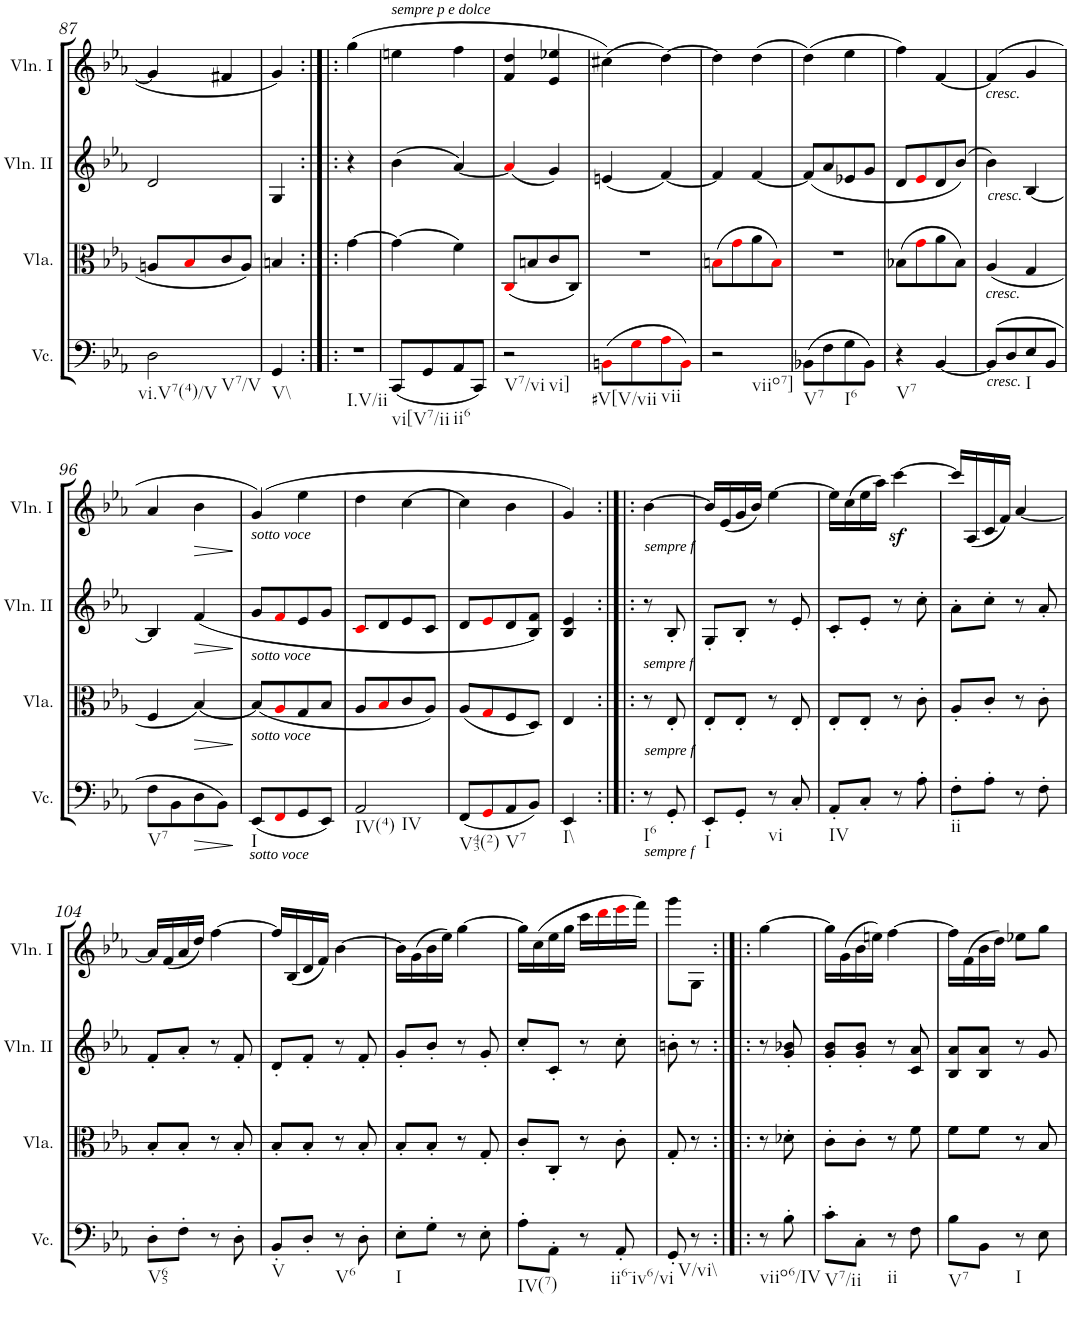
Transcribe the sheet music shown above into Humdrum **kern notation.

**kern	**dynam	**kern	**dynam	**kern	**dynam	**kern	**dynam
*part4	*part4	*part3	*part3	*part2	*part2	*part1	*part1
*staff4	*staff4	*staff3	*staff3	*staff2	*staff2	*staff1	*staff1
*I"Violoncello	*	*I"Viola	*	*I"Violin II	*	*I"Violin I	*
*I'Vc.	*	*I'Vla.	*	*I'Vln. II	*	*I'Vln. I	*
!!LO:PB:g=z
*clefF4	*	*clefC3	*	*clefG2	*	*clefG2	*
*k[b-e-a-]	*	*k[b-e-a-]	*	*k[b-e-a-]	*	*k[b-e-a-]	*
*M2/4	*	*M2/4	*	*M2/4	*	*M2/4	*
=87	=87	=87	=87	=87	=87	=87	=87
!LO:TX:b:t=vi.V7(4)/V	!	!	!	!	!	!	!
!LO:TX:b:t=V7/V	!	!	!	!	!	!	!
2D\	.	8An/L	.	2d/	.	4g/]	.
.	.	8B-i/	.	.	.	.	.
.	.	8c/	.	.	.	4f#X/	.
.	.	8A/J	.	.	.	.	.
=88	=88	=88	=88	=88	=88	=88	=88
!LO:TX:b:t=V\\	!	!	!	!	!	!	!
4GG/	.	4Bn/	.	4G/	.	4g/	.
=88X9:|!|:	=88X9:|!|:	=88X9:|!|:	=88X9:|!|:	=88X9:|!|:	=88X9:|!|:	=88X9:|!|:	=88X9:|!|:
!LO:TX:b:t=I.V/ii	!	!	!	!	!	!	!
2r	.	[4g\	.	4r	.	(4gg\	.
.	.	4ryy	.	4ryy	.	4ryy	.
=89	=89	=89	=89	=89	=89	=89	=89
!	!	!	!	!	!	!LO:TX:a:i:t=sempre p e dolce	!
!LO:TX:b:t=vi[V7/ii	!	!	!	!	!	!	!
(8CC/L	.	(4g\]	.	(4b-\	.	4een\	.
8GG/	.	.	.	.	.	.	.
!LO:TX:b:t=ii6	!	!	!	!	!	!	!
8AA-/	.	4f\)	.	[4a-/)	.	4ff\	.
8CC/J)	.	.	.	.	.	.	.
=90	=90	=90	=90	=90	=90	=90	=90
!LO:TX:b:t=V7/vi	!	!	!	!	!	!	!
!LO:TX:b:t=vi]	!	!	!	!	!	!	!
2r	.	(8Ci/L	.	(4a-i/]	.	4f/ 4dd/	.
.	.	8Bn/	.	.	.	.	.
.	.	8c/	.	4g/)	.	4e-/ 4ee-X/	.
.	.	8C/J)	.	.	.	.	.
=91	=91	=91	=91	=91	=91	=91	=91
!LO:TX:b:t=#V[V/vii	!	!	!	!	!	!	!
(8BBni\L	.	2r	.	(4en/	.	(4cc#X\)	.
8Gi\	.	.	.	.	.	.	.
!LO:TX:b:t=vii	!	!	!	!	!	!	!
8A-i\	.	.	.	[4f/)	.	[4dd\)	.
8BBi\J)	.	.	.	.	.	.	.
=92	=92	=92	=92	=92	=92	=92	=92
!LO:TX:b:t=viio7]	!	!	!	!	!	!	!
2r	.	(8Bni\L	.	4f/]	.	4dd\]	.
.	.	8gi\	.	.	.	.	.
.	.	8a-\	.	[4f/	.	(4dd\	.
.	.	8Bi\J)	.	.	.	.	.
=93	=93	=93	=93	=93	=93	=93	=93
!LO:TX:b:t=V7	!	!	!	!	!	!	!
(8BB-X\L	.	2r	.	(8f/L]	.	(4dd\)	.
8F\	.	.	.	8a-/	.	.	.
!LO:TX:b:t=I6	!	!	!	!	!	!	!
8G\	.	.	.	8e-X/	.	4ee-\	.
8BB-\J)	.	.	.	8g/J	.	.	.
=94	=94	=94	=94	=94	=94	=94	=94
!LO:TX:b:t=V7	!	!	!	!	!	!	!
4r	.	(8B-X\L	.	8d/L	.	4ff\)	.
.	.	8gi\	.	8e-i/	.	.	.
[4BB-/	.	8a-\	.	8d/	.	[4f/	.
.	.	8B-\J)	.	(8b-/J)	.	.	.
=95	=95	=95	=95	=95	=95	=95	=95
!	!	!	!	!	!	!LO:TX:b:i:t=cresc.	!
!	!	!	!	!LO:TX:b:i:t=cresc.	!	!	!
!	!	!LO:TX:b:i:t=cresc.	!	!	!	!	!
!LO:TX:b:i:t=cresc.	!	!	!	!	!	!	!
(8BB-/L]	.	(4A-/	.	4b-\)	.	(4f/]	.
8D/	.	.	.	.	.	.	.
!LO:TX:b:t=I	!	!	!	!	!	!	!
8E-/	.	4G/	.	[4B-/	.	4g/	.
8BB-/J	.	.	.	.	.	.	.
!!LO:LB:g=z
=96	=96	=96	=96	=96	=96	=96	=96
!LO:TX:b:t=V7	!	!	!	!	!	!	!
8F\L	.	4F/	.	4B-/]	.	4a-/	.
8BB-\	.	.	.	.	.	.	.
!	!LO:HP:b	!	!LO:HP:b	!	!LO:HP:b	!	!LO:HP:b
8D\	>	[4B-/)	>	(4f/	>	4b-\	>
8BB-\J)	.	.	.	.	.	.	.
.	]	.	]	.	]	.	]
=97	=97	=97	=97	=97	=97	=97	=97
!	!	!	!	!	!	!LO:TX:b:i:t=sotto voce	!
!	!	!	!	!LO:TX:b:i:t=sotto voce	!	!	!
!	!	!LO:TX:b:i:t=sotto voce	!	!	!	!	!
!LO:TX:b:i:t=sotto voce	!	!	!	!	!	!	!
!LO:TX:b:t=I	!	!	!	!	!	!	!
(8EE-/L	.	(8B-/L]	.	8g/L	.	(4g/)	.
8FFi/	.	8A-i/	.	8fi/	.	.	.
8GG/	.	8G/	.	8e-/	.	4ee-\	.
8EE-/J)	.	8B-/J	.	8g/J	.	.	.
=98	=98	=98	=98	=98	=98	=98	=98
!LO:TX:b:t=IV(4)	!	!	!	!	!	!	!
!LO:TX:b:t=IV	!	!	!	!	!	!	!
2AA-/	.	8A-/L	.	8ci/L	.	4dd\	.
.	.	8B-i/	.	8d/	.	.	.
.	.	8c/	.	8e-/	.	[4cc\	.
.	.	8A-/J)	.	8c/J	.	.	.
=99	=99	=99	=99	=99	=99	=99	=99
!LO:TX:b:t=V43(2)	!	!	!	!	!	!	!
(8FF/L	.	(8A-/L	.	8d/L	.	4cc\]	.
8GGi/	.	8Gi/	.	8e-i/	.	.	.
!LO:TX:b:t=V7	!	!	!	!	!	!	!
8AA-/	.	8F/	.	8d/	.	4b-\	.
8BB-/J)	.	8D/J)	.	8B-/ 8f/J)	.	.	.
=100	=100	=100	=100	=100	=100	=100	=100
!LO:TX:b:t=I\\	!	!	!	!	!	!	!
4EE-/	.	4E-/	.	4B-/ 4e-/	.	4g/)	.
=100X10:|!|:	=100X10:|!|:	=100X10:|!|:	=100X10:|!|:	=100X10:|!|:	=100X10:|!|:	=100X10:|!|:	=100X10:|!|:
!	!	!	!	!	!	!LO:TX:b:i:t=sempre f	!
!	!	!LO:TX:a:i:t=sempre f	!	!	!	!	!
!LO:TX:a:i:t=sempre f	!	!	!	!	!	!	!
!LO:TX:b:i:t=sempre f	!	!	!	!	!	!	!
!LO:TX:b:t=I6	!	!	!	!	!	!	!
8r	.	8r	.	8r	.	[4b-\	.
8GG'/	.	8E-'/	.	8B-'/	.	.	.
=101	=101	=101	=101	=101	=101	=101	=101
!LO:TX:b:t=I	!	!	!	!	!	!	!
8EE-'/L	.	8E-'/L	.	8G'/L	.	16b-/LL]	.
.	.	.	.	.	.	(16e-/	.
8GG'/J	.	8E-'/J	.	8B-'/J	.	16g/	.
.	.	.	.	.	.	16b-/JJ)	.
!LO:TX:b:t=vi	!	!	!	!	!	!	!
8r	.	8r	.	8r	.	[4ee-\	.
8C'/	.	8E-'/	.	8e-'/	.	.	.
=102	=102	=102	=102	=102	=102	=102	=102
!LO:TX:b:t=IV	!	!	!	!	!	!	!
8AA-'/L	.	8E-'/L	.	8c'/L	.	16ee-\LL]	.
.	.	.	.	.	.	(16cc\	.
8C'/J	.	8E-'/J	.	8e-'/J	.	16ee-\	.
.	.	.	.	.	.	16aa-\JJ)	.
8r	.	8r	.	8r	.	[4cccz<\	.
8A-'\	.	8c'\	.	8cc'\	.	.	.
=103	=103	=103	=103	=103	=103	=103	=103
!LO:TX:b:t=ii	!	!	!	!	!	!	!
8F'\L	.	8A-'/L	.	8a-'\L	.	16ccc/LL]	.
.	.	.	.	.	.	(16A-/	.
8A-'\J	.	8c'/J	.	8cc'\J	.	16c/	.
.	.	.	.	.	.	16f/JJ)	.
8r	.	8r	.	8r	.	[4a-/	.
8F'\	.	8c'\	.	8a-'/	.	.	.
!!LO:LB:g=z
=104	=104	=104	=104	=104	=104	=104	=104
!LO:TX:b:t=V65	!	!	!	!	!	!	!
8D'\L	.	8B-'/L	.	8f'/L	.	16a-/LL]	.
.	.	.	.	.	.	(16f/	.
8F'\J	.	8B-'/J	.	8a-'/J	.	16a-/	.
.	.	.	.	.	.	16dd/JJ)	.
8r	.	8r	.	8r	.	[4ff\	.
8D'\	.	8B-'/	.	8f'/	.	.	.
=105	=105	=105	=105	=105	=105	=105	=105
!LO:TX:b:t=V	!	!	!	!	!	!	!
8BB-'/L	.	8B-'/L	.	8d'/L	.	16ff/LL]	.
.	.	.	.	.	.	(16B-/	.
8D'/J	.	8B-'/J	.	8f'/J	.	16d/	.
.	.	.	.	.	.	16f/JJ)	.
!LO:TX:b:t=V6	!	!	!	!	!	!	!
8r	.	8r	.	8r	.	[4b-\	.
8D'\	.	8B-'/	.	8f'/	.	.	.
=106	=106	=106	=106	=106	=106	=106	=106
!LO:TX:b:t=I	!	!	!	!	!	!	!
8E-'\L	.	8B-'/L	.	8g'/L	.	16b-\LL]	.
.	.	.	.	.	.	(16g\	.
8G'\J	.	8B-'/J	.	8b-'/J	.	16b-\	.
.	.	.	.	.	.	16ee-\JJ)	.
8r	.	8r	.	8r	.	[4gg\	.
8E-'\	.	8G'/	.	8g'/	.	.	.
=107	=107	=107	=107	=107	=107	=107	=107
!LO:TX:b:t=IV(7)	!	!	!	!	!	!	!
8A-'\L	.	8c'/L	.	8cc'/L	.	16gg\LL]	.
.	.	.	.	.	.	(16cc\	.
8AA-'\J	.	8C'/J	.	8c'/J	.	16ee-\	.
.	.	.	.	.	.	16gg\JJ	.
8r	.	8r	.	8r	.	16ccc\LL	.
.	.	.	.	.	.	16dddi\	.
!LO:TX:b:t=ii6-iv6/vi	!	!	!	!	!	!	!
8AA-'/	.	8c'\	.	8cc'\	.	16eee-i\	.
.	.	.	.	.	.	16fff\JJ)	.
=108	=108	=108	=108	=108	=108	=108	=108
!LO:TX:b:t=V/vi\\	!	!	!	!	!	!	!
8GG'/	.	8G'/	.	8bn'\	.	8ggg\L	.
8r	.	8r	.	8r	.	8G\J	.
=108X11:|!|:	=108X11:|!|:	=108X11:|!|:	=108X11:|!|:	=108X11:|!|:	=108X11:|!|:	=108X11:|!|:	=108X11:|!|:
!LO:TX:b:t=viio6/IV	!	!	!	!	!	!	!
8r	.	8r	.	8r	.	[4gg\	.
8B-'\	.	8d-X'\	.	8g/' 8b-X/'	.	.	.
=109	=109	=109	=109	=109	=109	=109	=109
!LO:TX:b:t=V7/ii	!	!	!	!	!	!	!
8c'\L	.	8c'\L	.	8g/' 8b-/'L	.	16gg\LL]	.
.	.	.	.	.	.	(16g\	.
8C'\J	.	8c'\J	.	8g/' 8b-/'J	.	16b-\	.
.	.	.	.	.	.	16een\JJ)	.
!LO:TX:b:t=ii	!	!	!	!	!	!	!
8r	.	8r	.	8r	.	[4ff\	.
8F\	.	8f\	.	8c/ 8a-/	.	.	.
=110	=110	=110	=110	=110	=110	=110	=110
!LO:TX:b:t=V7	!	!	!	!	!	!	!
8B-\L	.	8f\L	.	8B-/ 8a-/L	.	16ff\LL]	.
.	.	.	.	.	.	(16f\	.
8BB-\J	.	8f\J	.	8B-/ 8a-/J	.	16b-\	.
.	.	.	.	.	.	16dd\JJ)	.
!LO:TX:b:t=I	!	!	!	!	!	!	!
8r	.	8r	.	8r	.	8ee-X\L	.
8E-\	.	8B-/	.	8g/	.	8gg\J	.
=	=	=	=	=	=	=	=
*-	*-	*-	*-	*-	*-	*-	*-
